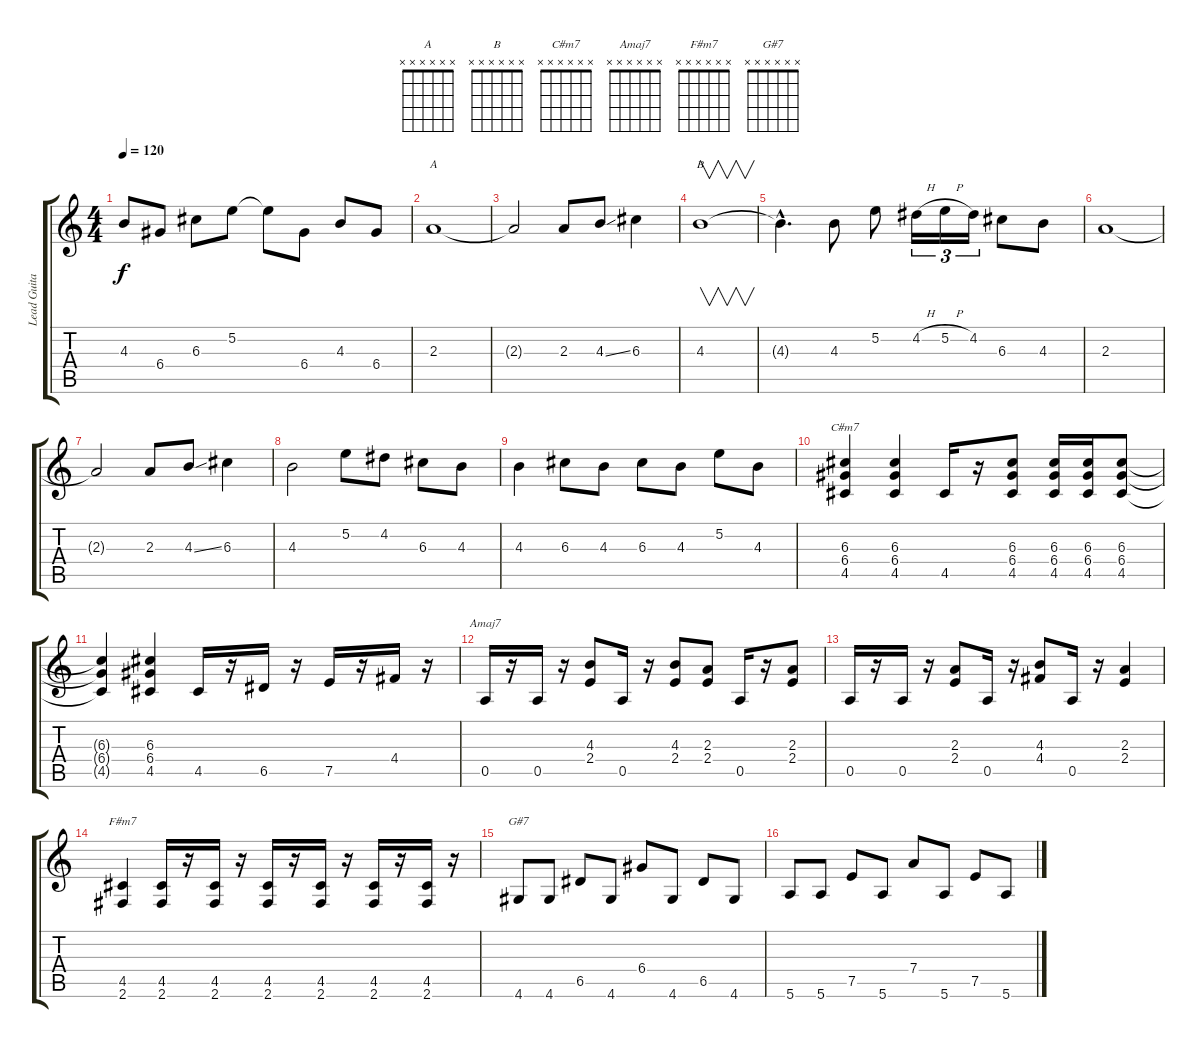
\track ("Lead Guitar" "Lead Guita") {instrument distortionguitar}
\staff {score tabs}
\tuning (E4 B3 G3 D3 A2 E2) {hide}
\chord ("A" x x x x x x) {firstfret 0}
\chord ("B" x x x x x x) {firstfret 0}
\chord ("C#m7" x x x x x x) {firstfret 0}
\chord ("Amaj7" x x x x x x) {firstfret 0}
\chord ("F#m7" x x x x x x) {firstfret 0}
\chord ("G#7" x x x x x x) {firstfret 0}
\ts (4 4)
\tempo 120
\clef g2
\ks c
4.3.8{dy f} 6.4.8 6.3.8 5.2.8 5.2{t}.8 6.4.8 4.3.8 6.4.8 |
2.3.1{ch "A" instrument distortionguitar} |
2.3{t}.2 2.3.8 4.3{ss}.8 6.3.4 |
4.3.1{v ch "B"} |
4.3{hac t}.4{d} 4.3.8 5.2.8 4.2{h}.16{tu (3 2)} 5.2{h}.16{tu (3 2)} 4.2.16{tu (3 2)} 6.3.8 4.3.8 |
2.3.1 |
2.3{t}.2 2.3.8 4.3{ss}.8 6.3.4 |
4.3.2 5.2.8 4.2.8 6.3.8 4.3.8 |
4.3.4 6.3.8 4.3.8 6.3.8 4.3.8 5.2.8 4.3.8 |
(6.3 6.4 4.5).4{ch "C#m7"} (6.3 6.4 4.5).4 4.5.16 r.16 (6.3 6.4 4.5).8 (6.3 6.4 4.5).16 (6.3 6.4 4.5).16 (6.3 6.4 4.5).8 |
(6.3{t} 6.4{t} 4.5{t}).4 (6.3 6.4 4.5).4 4.5.16 r.16 6.5.16 r.16 7.5.16 r.16 4.4.16 r.16 |
0.5.16{ch "Amaj7"} r.16 0.5.16 r.16 (4.3 2.4).8 0.5.16 r.16 (4.3 2.4).8 (2.3 2.4).8 0.5.16 r.16 (2.3 2.4).8 |
0.5.16 r.16 0.5.16 r.16 (2.3 2.4).8 0.5.16 r.16 (4.3 4.4).8 0.5.16 r.16 (2.3 2.4).4 |
(4.5 2.6).4{ch "F#m7"} (4.5 2.6).16 r.16 (4.5 2.6).16 r.16 (4.5 2.6).16 r.16 (4.5 2.6).16 r.16 (4.5 2.6).16 r.16 (4.5 2.6).16 r.16 |
4.6.8{ch "G#7"} 4.6.8 6.5.8 4.6.8 6.4.8 4.6.8 6.5.8 4.6.8 |
5.6.8 5.6.8 7.5.8 5.6.8 7.4.8 5.6.8 7.5.8 5.6.8
